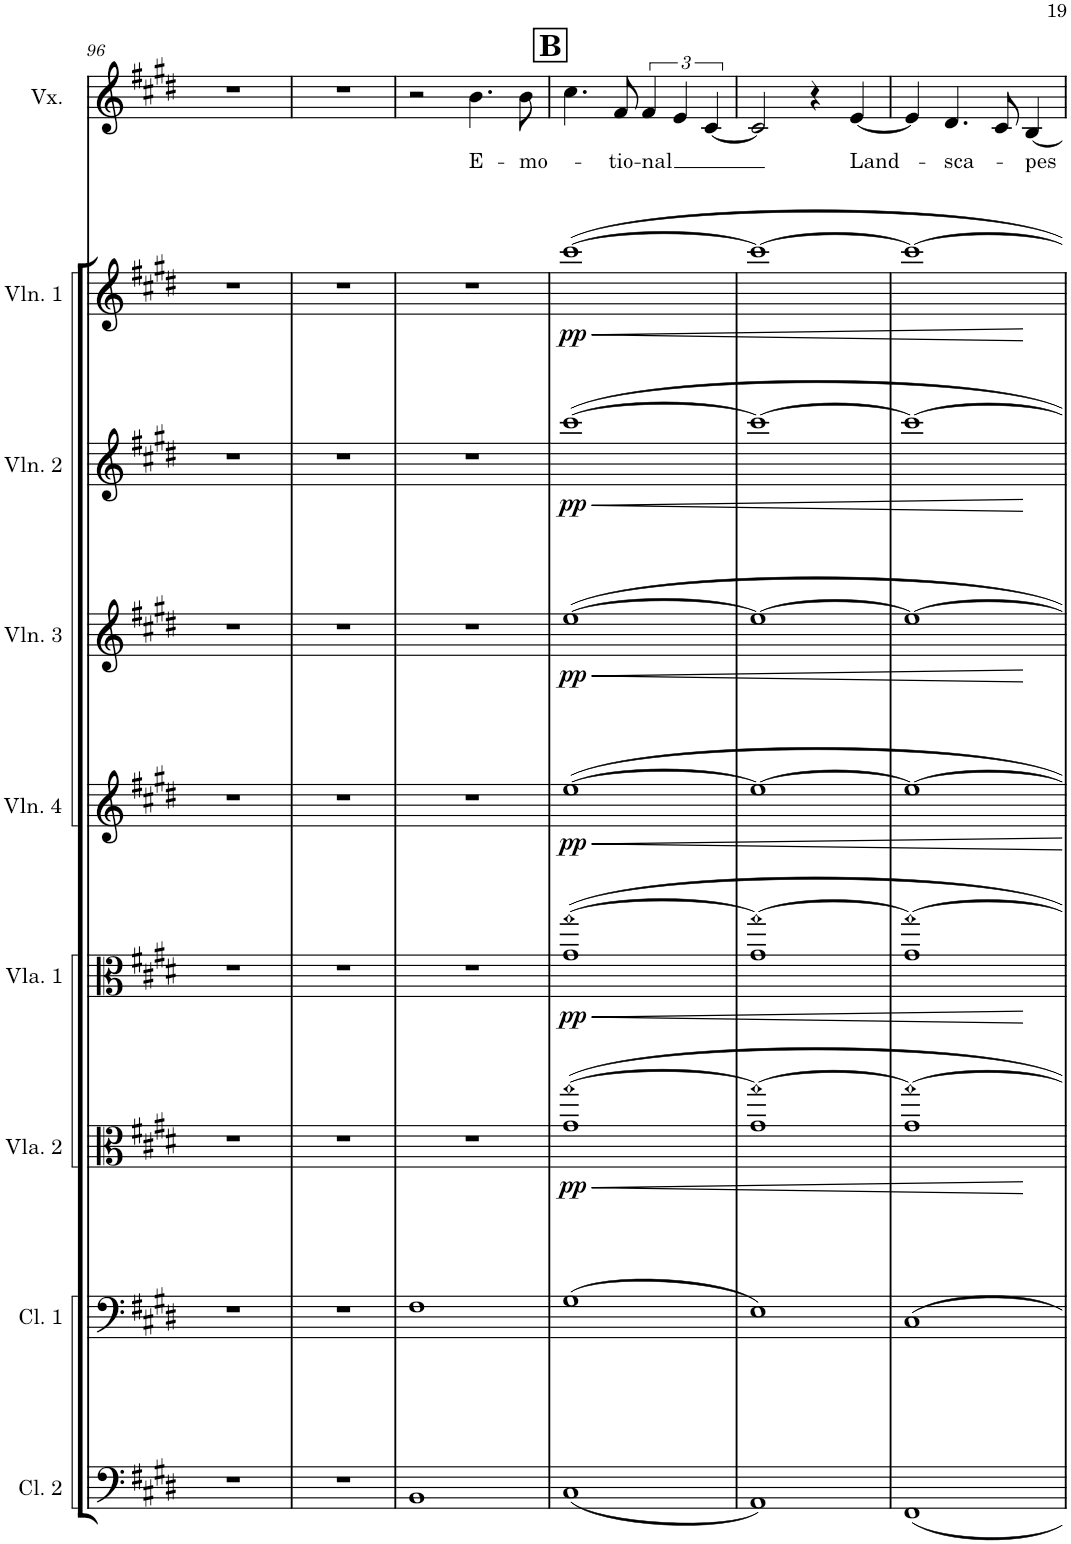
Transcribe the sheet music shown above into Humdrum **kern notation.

**kern	**kern	**kern	**dynam	**kern	**dynam	**kern	**dynam	**kern	**dynam	**kern	**dynam	**kern	**dynam	**kern	**text
*part9	*part8	*part7	*part7	*part6	*part6	*part5	*part5	*part4	*part4	*part3	*part3	*part2	*part2	*part1	*part1
*staff9	*staff8	*staff7	*staff7	*staff6	*staff6	*staff5	*staff5	*staff4	*staff4	*staff3	*staff3	*staff2	*staff2	*staff1	*staff1
*I"Cello 2	*I"Cello 1	*I"Viola 2	*	*I"Viola 1	*	*I"Violin 4	*	*I"Violin 3	*	*I"Violin 2	*	*I"Violin 1	*	*I"Vox	*
*I'Cl. 2	*I'Cl. 1	*I'Vla. 2	*	*I'Vla. 1	*	*I'Vln. 4	*	*I'Vln. 3	*	*I'Vln. 2	*	*I'Vln. 1	*	*I'Vx.	*
!!LO:PB:g=z
*clefF4	*clefF4	*clefC3	*	*clefC3	*	*clefG2	*	*clefG2	*	*clefG2	*	*clefG2	*	*clefG2	*
*k[f#c#g#d#]	*k[f#c#g#d#]	*k[f#c#g#d#]	*	*k[f#c#g#d#]	*	*k[f#c#g#d#]	*	*k[f#c#g#d#]	*	*k[f#c#g#d#]	*	*k[f#c#g#d#]	*	*k[f#c#g#d#]	*
*M4/4	*M4/4	*M4/4	*	*M4/4	*	*M4/4	*	*M4/4	*	*M4/4	*	*M4/4	*	*M4/4	*
=96	=96	=96	=96	=96	=96	=96	=96	=96	=96	=96	=96	=96	=96	=96	=96
1r	1r	1r	.	1r	.	1r	.	1r	.	1r	.	1r	.	1r	.
=97	=97	=97	=97	=97	=97	=97	=97	=97	=97	=97	=97	=97	=97	=97	=97
1r	1r	1r	.	1r	.	1r	.	1r	.	1r	.	1r	.	1r	.
=98	=98	=98	=98	=98	=98	=98	=98	=98	=98	=98	=98	=98	=98	=98	=98
1BB	1F#	1r	.	1r	.	1r	.	1r	.	1r	.	1r	.	2r	.
!	!	!	!	!	!	!	!	!	!	!	!	!	!	!	!LO:LY:b
.	.	.	.	.	.	.	.	.	.	.	.	.	.	4.b\	E-
!	!	!	!	!	!	!	!	!	!	!	!	!	!	!	!LO:LY:b
.	.	.	.	.	.	.	.	.	.	.	.	.	.	8b\	-mo-
!!LO:REH:place=s1:a:B:cj:fs=14:t=B
=99	=99	=99	=99	=99	=99	=99	=99	=99	=99	=99	=99	=99	=99	=99	=99
!	!	!	!LO:DY:b	!	!LO:DY:b	!	!LO:DY:b	!	!LO:DY:b	!	!LO:DY:b	!	!LO:DY:b	!	!
(1C#	(1G#	1g# [1gg#	pp	1g# [1gg#	pp	[1ee	pp	[1ee	pp	[1ccc#	pp	[1ccc#	pp	4.cc#\	.
!	!	!	!	!	!	!	!	!	!	!	!	!	!	!	!LO:LY:b
.	.	.	.	.	.	.	.	.	.	.	.	.	.	8f#/	tio-
!	!	!	!	!	!	!	!	!	!	!	!	!	!	!	!LO:LY:b
.	.	.	.	.	.	.	.	.	.	.	.	.	.	6f#/	-nal
.	.	.	.	.	.	.	.	.	.	.	.	.	.	6e/	.
.	.	.	.	.	.	.	.	.	.	.	.	.	.	[6c#/	.
=100	=100	=100	=100	=100	=100	=100	=100	=100	=100	=100	=100	=100	=100	=100	=100
1AA)	1E)	1g# 1gg#_	.	1g# 1gg#_	.	1ee_	.	1ee_	.	1ccc#_	.	1ccc#_	.	2c#/]	.
.	.	.	.	.	.	.	.	.	.	.	.	.	.	4r	.
!	!	!	!	!	!	!	!	!	!	!	!	!	!	!	!LO:LY:b
.	.	.	.	.	.	.	.	.	.	.	.	.	.	[4e/	Land-
=101	=101	=101	=101	=101	=101	=101	=101	=101	=101	=101	=101	=101	=101	=101	=101
1FF#	1C#	1g# 1gg#_	.	1g# 1gg#_	.	1ee_	.	1ee_	.	1ccc#_	.	1ccc#_	.	4e/]	.
!	!	!	!	!	!	!	!	!	!	!	!	!	!	!	!LO:LY:b
.	.	.	.	.	.	.	.	.	.	.	.	.	.	4.d#/	-sca-
.	.	.	.	.	.	.	.	.	.	.	.	.	.	8c#/	.
!	!	!	!	!	!	!	!	!	!	!	!	!	!	!	!LO:LY:b
.	.	.	.	.	.	.	.	.	.	.	.	.	.	[4B/	-pes
=	=	=	=	=	=	=	=	=	=	=	=	=	=	=	=
*-	*-	*-	*-	*-	*-	*-	*-	*-	*-	*-	*-	*-	*-	*-	*-
